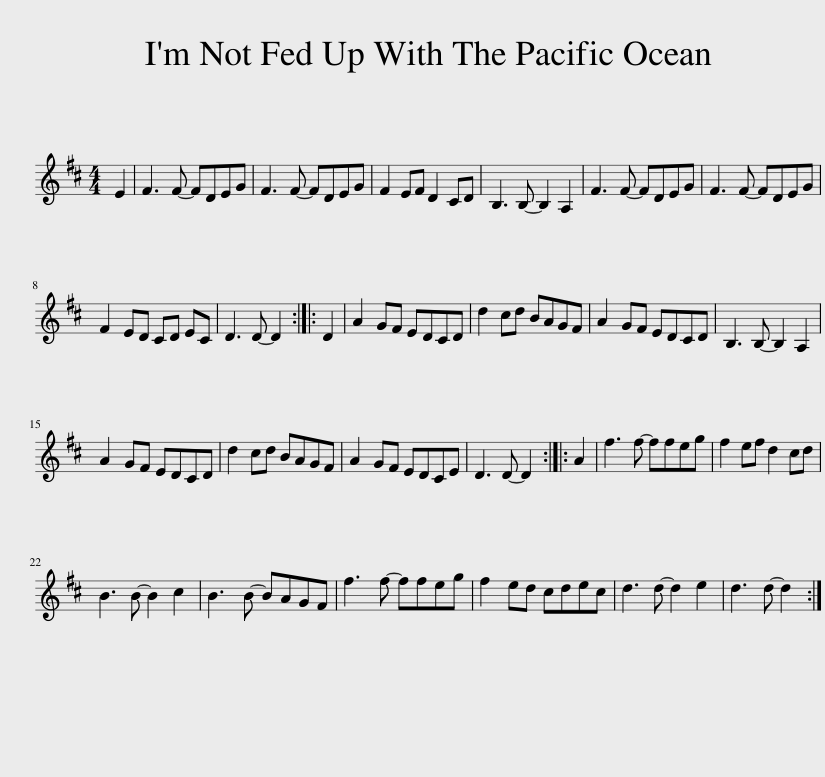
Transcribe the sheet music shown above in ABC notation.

X:1
L:1/8
M:4/4
I:linebreak $
K:D
V:1 treble
V:1
 E2 | F3 F- FDEG | F3 F- FDEG | F2 EF D2 CD | B,3 B,- B,2 A,2 | %5
 F3 F- FDEG | F3 F- FDEG |$ F2 ED CD EC | D3 D- D2 :: D2 | %10
 A2 GF EDCD | d2 cd BAGF | A2 GF EDCD | B,3 B,- B,2 A,2 |$ A2 GF EDCD | %15
 d2 cd BAGF | A2 GF EDCE | D3 D- D2 :: A2 | f3 f- ffeg | %20
 f2 ef d2 cd |$ B3 B- B2 c2 | B3 B- BAGF | f3 f- ffeg | f2 ed cdec | %25
 d3 d- d2 e2 | d3 d- d2 :| %27
